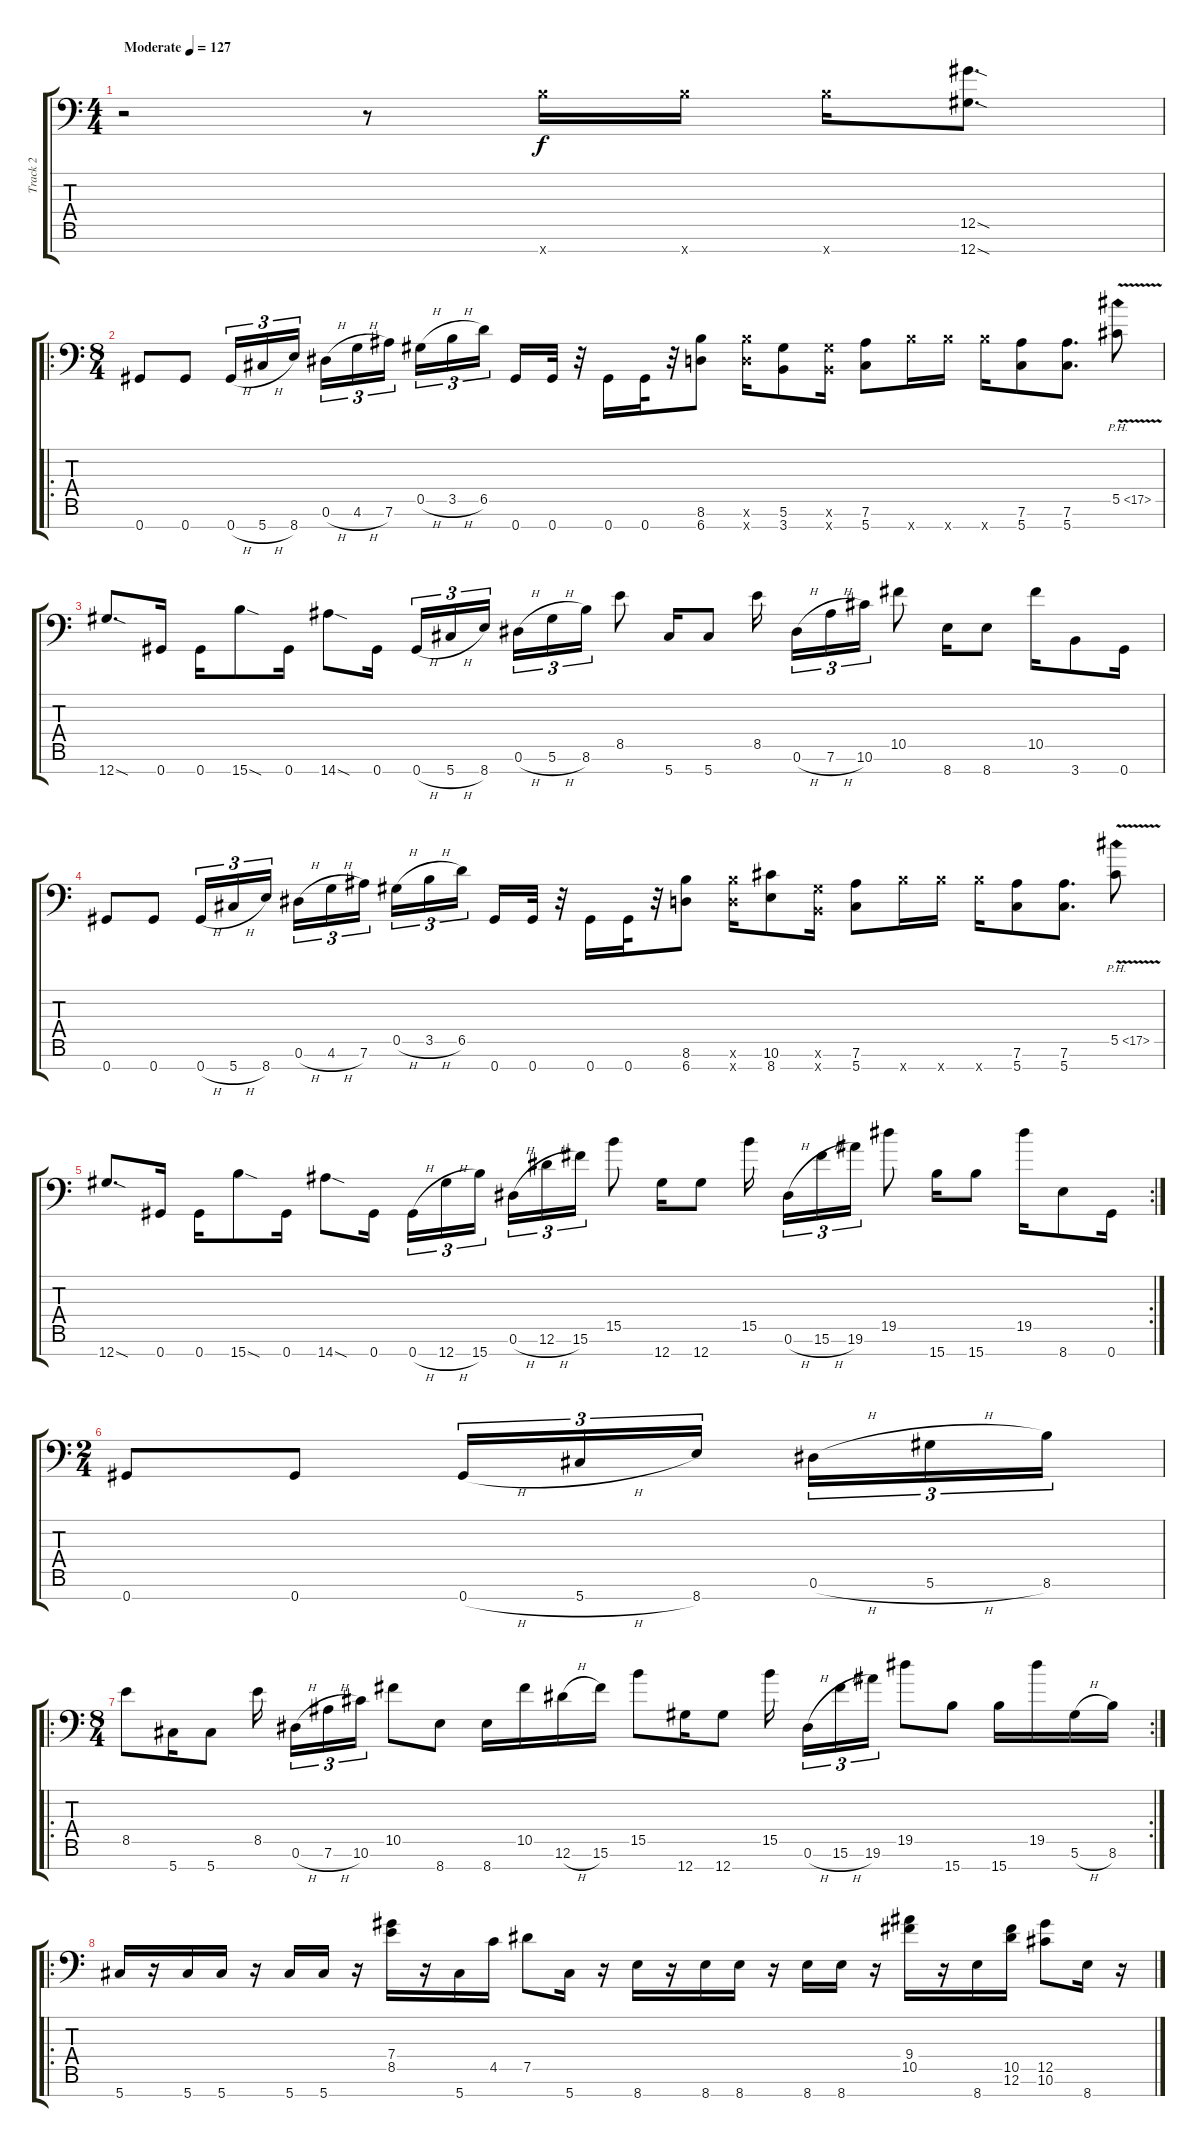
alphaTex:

\track ("Track 2" "Track 2") {instrument distortionguitar}
\staff {score tabs}
\tuning (Eb4 Bb3 Gb3 Db3 Ab2 Eb2 Ab1) {hide}
\ts (4 4)
\tempo (127 "Moderate")
\clef f4
\ks c
r.2{dy f instrument distortionguitar} r.8 15.7{x}.16 15.7{x}.16 15.7{x}.16 (12.5{sod} 12.7{sod}).8{d} |
\ro
\ts (8 4)
0.7.8 0.7.8 0.7{h}.16{tu (3 2)} 5.7{h}.16{tu (3 2)} 8.7.16{tu (3 2) beam splitsecondary} 0.6{h}.16{tu (3 2)} 4.6{h}.16{tu (3 2)} 7.6.16{tu (3 2)} 0.5{h}.16{tu (3 2)} 3.5{h}.16{tu (3 2)} 6.5.16{tu (3 2) beam splitsecondary} 0.7.16 0.7.32 r.32 0.7.16 0.7.32 r.32 (8.6 6.7).8 (8.6{x} 6.7{x}).16 (5.6 3.7).8 (5.6{x} 3.7{x}).16 (7.6 5.7).8 15.7{x}.16 15.7{x}.16 15.7{x}.16 (7.6 5.7).8 (7.6 5.7).8{d} 5.5{ph 12 v}.8 |
12.7{sod}.8{d} 0.7.16 0.7.16 15.7{sod}.8 0.7.16 14.7{sod}.8 0.7.16{beam splitsecondary} 0.7{h}.16{tu (3 2)} 5.7{h}.16{tu (3 2)} 8.7.16{tu (3 2) beam splitsecondary} 0.6{h}.16{tu (3 2)} 5.6{h}.16{tu (3 2)} 8.6.16{tu (3 2)} 8.5.8 5.7.16 5.7.8 8.5.16{beam splitsecondary} 0.6{h}.16{tu (3 2)} 7.6{h}.16{tu (3 2)} 10.6.16{tu (3 2)} 10.5.8 8.7.16 8.7.8 10.5.16 3.7.8 0.7.16 |
0.7.8 0.7.8 0.7{h}.16{tu (3 2)} 5.7{h}.16{tu (3 2)} 8.7.16{tu (3 2) beam splitsecondary} 0.6{h}.16{tu (3 2)} 4.6{h}.16{tu (3 2)} 7.6.16{tu (3 2)} 0.5{h}.16{tu (3 2)} 3.5{h}.16{tu (3 2)} 6.5.16{tu (3 2) beam splitsecondary} 0.7.16 0.7.32 r.32 0.7.16 0.7.32 r.32 (8.6 6.7).8 (8.6{x} 6.7{x}).16 (10.6 8.7).8 (5.6{x} 3.7{x}).16 (7.6 5.7).8 15.7{x}.16 15.7{x}.16 15.7{x}.16 (7.6 5.7).8 (7.6 5.7).8{d} 5.5{ph 12 v}.8 |
\rc 2
12.7{sod}.8{d} 0.7.16 0.7.16 15.7{sod}.8 0.7.16 14.7{sod}.8 0.7.16{beam splitsecondary} 0.7{h}.16{tu (3 2)} 12.7{h}.16{tu (3 2)} 15.7.16{tu (3 2) beam splitsecondary} 0.6{h}.16{tu (3 2)} 12.6{h}.16{tu (3 2)} 15.6.16{tu (3 2)} 15.5.8 12.7.16 12.7.8 15.5.16{beam splitsecondary} 0.6{h}.16{tu (3 2)} 15.6{h}.16{tu (3 2)} 19.6.16{tu (3 2)} 19.5.8 15.7.16 15.7.8 19.5.16 8.7.8 0.7.16 |
\ts (2 4)
0.7.8 0.7.8 0.7{h}.16{tu (3 2)} 5.7{h}.16{tu (3 2)} 8.7.16{tu (3 2) beam splitsecondary} 0.6{h}.16{tu (3 2)} 5.6{h}.16{tu (3 2)} 8.6.16{tu (3 2)} |
\ro
\rc 2
\ts (8 4)
8.5.8 5.7.16 5.7.8 8.5.16{beam splitsecondary} 0.6{h}.16{tu (3 2)} 7.6{h}.16{tu (3 2)} 10.6.16{tu (3 2)} 10.5.8 8.7.8 8.7.16 10.5.16 12.6{h}.16 15.6.16 15.5.8 12.7.16 12.7.8 15.5.16{beam splitsecondary} 0.6{h}.16{tu (3 2)} 15.6{h}.16{tu (3 2)} 19.6.16{tu (3 2)} 19.5.8 15.7.8 15.7.16 19.5.16 5.6{h}.16 8.6.16 |
\ro
5.7.16 r.16 5.7.16 5.7.16 r.16 5.7.16 5.7.16 r.16 (7.4 8.5).16 r.16 5.7.16 4.5.16 7.5.8 5.7.16 r.16 8.7.16 r.16 8.7.16 8.7.16 r.16 8.7.16 8.7.16 r.16 (9.4 10.5).16 r.16 8.7.16 (10.5 12.6).16 (12.5 10.6).8 8.7.16 r.16
